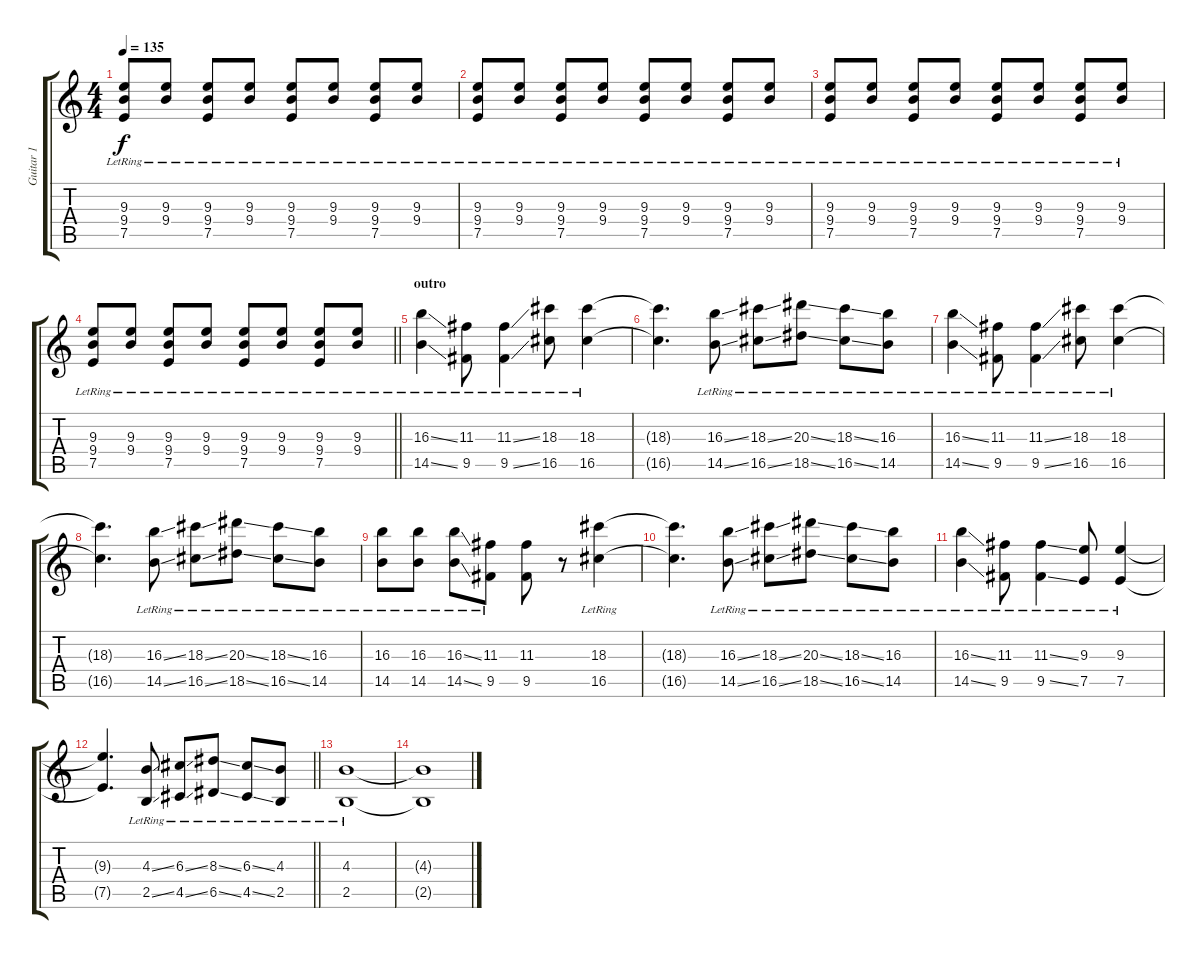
\track ("Guitar 1" "Guitar 1") {instrument overdrivenguitar}
\staff {score tabs}
\tuning (E4 B3 G3 D3 A2 E2) {hide}
\ts (4 4)
\tempo 135
\clef g2
\ks c
(9.3{lr} 9.4{lr} 7.5{lr}).8{dy f} (9.3{lr} 9.4{lr}).8 (9.3{lr} 9.4{lr} 7.5{lr}).8 (9.3{lr} 9.4{lr}).8 (9.3{lr} 9.4{lr} 7.5{lr}).8 (9.3{lr} 9.4{lr}).8 (9.3{lr} 9.4{lr} 7.5{lr}).8 (9.3{lr} 9.4{lr}).8 |
(9.3{lr} 9.4{lr} 7.5{lr}).8 (9.3{lr} 9.4{lr}).8 (9.3{lr} 9.4{lr} 7.5{lr}).8 (9.3{lr} 9.4{lr}).8 (9.3{lr} 9.4{lr} 7.5{lr}).8 (9.3{lr} 9.4{lr}).8 (9.3{lr} 9.4{lr} 7.5{lr}).8 (9.3{lr} 9.4{lr}).8 |
(9.3{lr} 9.4{lr} 7.5{lr}).8 (9.3{lr} 9.4{lr}).8 (9.3{lr} 9.4{lr} 7.5{lr}).8 (9.3{lr} 9.4{lr}).8 (9.3{lr} 9.4{lr} 7.5{lr}).8 (9.3{lr} 9.4{lr}).8 (9.3{lr} 9.4{lr} 7.5{lr}).8 (9.3{lr} 9.4{lr}).8 |
\barLineRight lightlight
(9.3{lr} 9.4{lr} 7.5{lr}).8 (9.3{lr} 9.4{lr}).8 (9.3{lr} 9.4{lr} 7.5{lr}).8 (9.3{lr} 9.4{lr}).8 (9.3{lr} 9.4{lr} 7.5{lr}).8 (9.3{lr} 9.4{lr}).8 (9.3{lr} 9.4{lr} 7.5{lr}).8 (9.3{lr} 9.4{lr}).8 |
\section ("" "outro")
(16.3{ss lr} 14.5{ss lr}).4{volume 10 instrument distortionguitar} (11.3{lr} 9.5{lr}).8 (11.3{ss lr} 9.5{ss lr}).4 (18.3{lr} 16.5{lr}).8 (18.3{lr} 16.5{lr}).4 |
(18.3{t} 16.5{t}).4{d} (16.3{ss lr} 14.5{ss lr}).8 (18.3{ss lr} 16.5{ss lr}).8 (20.3{ss lr} 18.5{ss lr}).8 (18.3{ss lr} 16.5{ss lr}).8 (16.3{lr} 14.5{lr}).8 |
(16.3{ss lr} 14.5{ss lr}).4 (11.3{lr} 9.5{lr}).8 (11.3{ss lr} 9.5{ss lr}).4 (18.3{lr} 16.5{lr}).8 (18.3{lr} 16.5{lr}).4 |
(18.3{t} 16.5{t}).4{d} (16.3{ss lr} 14.5{ss lr}).8 (18.3{ss lr} 16.5{ss lr}).8 (20.3{ss lr} 18.5{ss lr}).8 (18.3{ss lr} 16.5{ss lr}).8 (16.3{lr} 14.5{lr}).8 |
(16.3{lr} 14.5{lr}).8 (16.3{lr} 14.5{lr}).8 (16.3{ss lr} 14.5{ss lr}).8 (11.3{lr} 9.5{lr}).8 (11.3 9.5).8 r.8 (18.3{lr} 16.5{lr}).4 |
(18.3{t} 16.5{t}).4{d} (16.3{ss lr} 14.5{ss lr}).8 (18.3{ss lr} 16.5{ss lr}).8 (20.3{ss lr} 18.5{ss lr}).8 (18.3{ss lr} 16.5{ss lr}).8 (16.3{lr} 14.5{lr}).8 |
(16.3{ss lr} 14.5{ss lr}).4 (11.3{lr} 9.5{lr}).8 (11.3{ss lr} 9.5{ss lr}).4 (9.3{lr} 7.5{lr}).8 (9.3{lr} 7.5{lr}).4 |
\barLineRight lightlight
(9.3{t} 7.5{t}).4{d} (4.3{ss lr} 2.5{ss lr}).8 (6.3{ss lr} 4.5{ss lr}).8 (8.3{ss lr} 6.5{ss lr}).8 (6.3{ss lr} 4.5{ss lr}).8 (4.3{lr} 2.5{lr}).8 |
(4.3{lr} 2.5{lr}).1 |
(4.3{t} 2.5{t}).1
